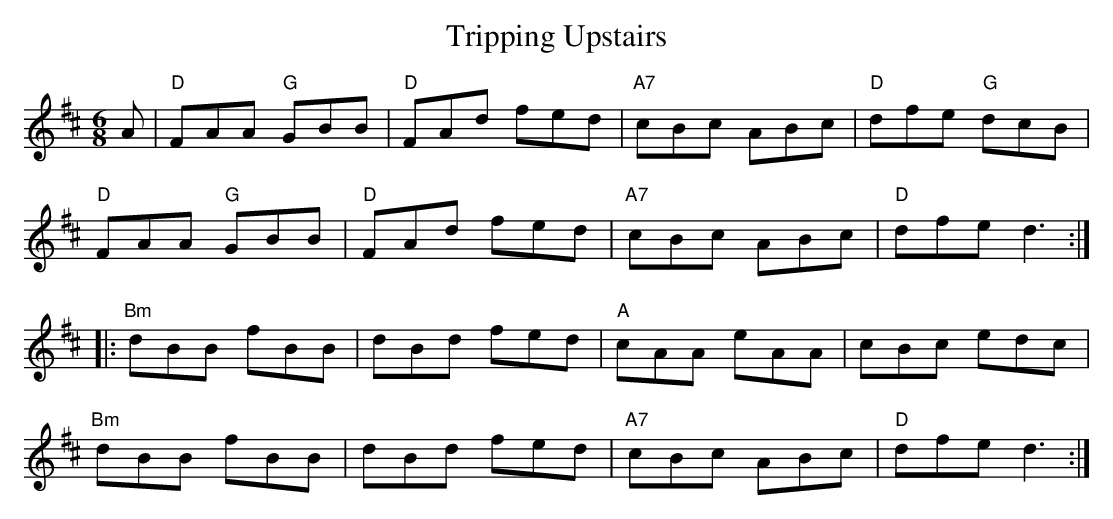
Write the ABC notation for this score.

X:1
T:Tripping Upstairs
M:6/8
K:D
A|"D"FAA "G"GBB|"D"FAd fed|"A7"cBc ABc|"D"dfe "G"dcB|
"D"FAA "G"GBB|"D"FAd fed|"A7"cBc ABc|"D"dfe d3::
"Bm"dBB fBB|dBd fed|"A"cAA eAA|cBc edc|
"Bm"dBB fBB|dBd fed|"A7"cBc ABc|"D"dfe d3:|
